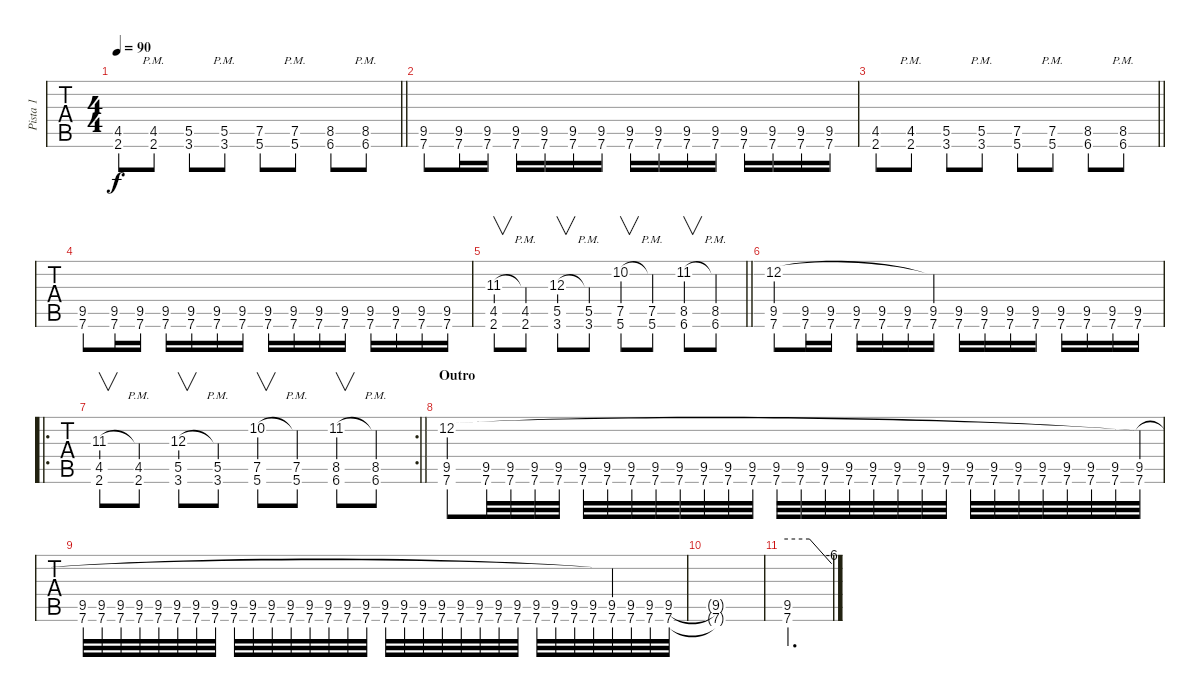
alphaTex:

\track ("Pista 1" "Pista 1") {instrument distortionguitar}
\staff {tabs}
\tuning (E4 B3 G3 D3 A2 E2) {hide}
\ts (4 4)
\tempo 90
\clef g2
\barLineRight lightlight
\ks c
(4.5 2.6).8{dy f} (4.5{pm} 2.6{pm}).8 (5.5 3.6).8 (5.5{pm} 3.6{pm}).8 (7.5 5.6).8 (7.5{pm} 5.6{pm}).8 (8.5 6.6).8 (8.5{pm} 6.6{pm}).8 |
(9.5 7.6).8 (9.5 7.6).16 (9.5 7.6).16 (9.5 7.6).16 (9.5 7.6).16 (9.5 7.6).16 (9.5 7.6).16 (9.5 7.6).16 (9.5 7.6).16 (9.5 7.6).16 (9.5 7.6).16 (9.5 7.6).16 (9.5 7.6).16 (9.5 7.6).16 (9.5 7.6).16 |
\barLineRight lightlight
(4.5 2.6).8 (4.5{pm} 2.6{pm}).8 (5.5 3.6).8 (5.5{pm} 3.6{pm}).8 (7.5 5.6).8 (7.5{pm} 5.6{pm}).8 (8.5 6.6).8 (8.5{pm} 6.6{pm}).8 |
(9.5 7.6).8 (9.5 7.6).16 (9.5 7.6).16 (9.5 7.6).16 (9.5 7.6).16 (9.5 7.6).16 (9.5 7.6).16 (9.5 7.6).16 (9.5 7.6).16 (9.5 7.6).16 (9.5 7.6).16 (9.5 7.6).16 (9.5 7.6).16 (9.5 7.6).16 (9.5 7.6).16 |
\barLineRight lightlight
(11.3 4.5 2.6).8{v} (11.3{t} 4.5{pm} 2.6{pm}).8 (12.3 5.5 3.6).8{v} (12.3{t} 5.5{pm} 3.6{pm}).8 (10.2 7.5 5.6).8{v} (10.2{t} 7.5{pm} 5.6{pm}).8 (11.2 8.5 6.6).8{v} (11.2{t} 8.5{pm} 6.6{pm}).8 |
(12.2 9.5 7.6).8 (9.5 7.6).16 (9.5 7.6).16 (9.5 7.6).16 (9.5 7.6).16 (9.5 7.6).16 (12.2{t} 9.5 7.6).16 (9.5 7.6).16 (9.5 7.6).16 (9.5 7.6).16 (9.5 7.6).16 (9.5 7.6).16 (9.5 7.6).16 (9.5 7.6).16 (9.5 7.6).16 |
\ro
\rc 2
\barLineRight lightlight
(11.3 4.5 2.6).8{v} (11.3{t} 4.5{pm} 2.6{pm}).8 (12.3 5.5 3.6).8{v} (12.3{t} 5.5{pm} 3.6{pm}).8 (10.2 7.5 5.6).8{v} (10.2{t} 7.5{pm} 5.6{pm}).8 (11.2 8.5 6.6).8{v} (11.2{t} 8.5{pm} 6.6{pm}).8 |
\section ("" "Outro")
(12.2 9.5 7.6).8 (9.5 7.6).32 (9.5 7.6).32 (9.5 7.6).32 (9.5 7.6).32 (9.5 7.6).32 (9.5 7.6).32 (9.5 7.6).32 (9.5 7.6).32 (9.5 7.6).32 (9.5 7.6).32 (9.5 7.6).32 (9.5 7.6).32 (9.5 7.6).32 (9.5 7.6).32 (9.5 7.6).32 (9.5 7.6).32 (9.5 7.6).32 (9.5 7.6).32 (9.5 7.6).32 (9.5 7.6).32 (9.5 7.6).32 (9.5 7.6).32 (9.5 7.6).32 (9.5 7.6).32 (9.5 7.6).32 (9.5 7.6).32 (9.5 7.6).32 (12.2{t} 9.5 7.6).32 |
(9.5 7.6).32 (9.5 7.6).32 (9.5 7.6).32 (9.5 7.6).32 (9.5 7.6).32 (9.5 7.6).32 (9.5 7.6).32 (9.5 7.6).32 (9.5 7.6).32 (9.5 7.6).32 (9.5 7.6).32 (9.5 7.6).32 (9.5 7.6).32 (9.5 7.6).32 (9.5 7.6).32 (9.5 7.6).32 (9.5 7.6).32 (9.5 7.6).32 (9.5 7.6).32 (9.5 7.6).32 (9.5 7.6).32 (9.5 7.6).32 (9.5 7.6).32 (9.5 7.6).32 (9.5 7.6).32 (9.5 7.6).32 (9.5 7.6).32 (9.5 7.6).32 (12.2{t} 9.5 7.6).32 (9.5 7.6).32 (9.5 7.6).32 (9.5 7.6).32 |
(9.5{t} 7.6{t}).1 |
(9.5 7.6).2{d tbe (custom default 0 0 30 0 60 -24)}
